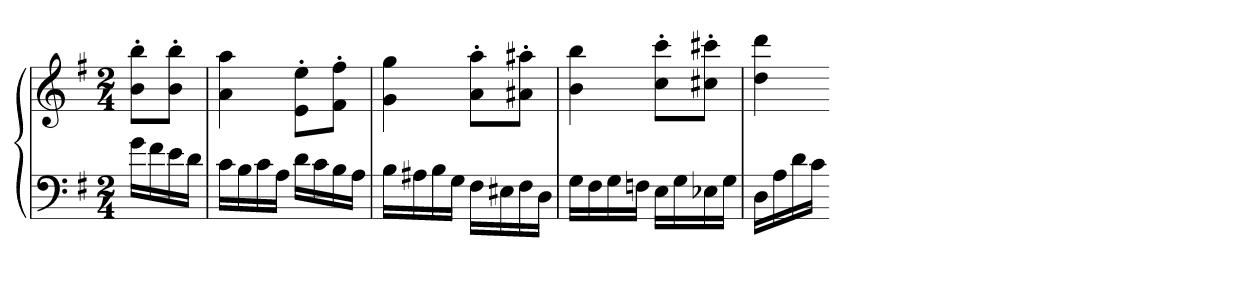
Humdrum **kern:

**kern	**kern
*part1	*part1
*staff2	*staff1
*clefF4	*clefG2
*k[f#]	*k[f#]
*G:	*G:
*M2/4	*M2/4
=	=
16gLL	8b' 8bb'L
16f#	.
16e	8b' 8bb'J
16dJJ	.
=	=
16cLL	4a 4aa
16B	.
16c	.
16AJJ	.
16dLL	8e' 8ee'L
16c	.
16B	8f#' 8ff#'J
16AJJ	.
=	=
16BLL	4g 4gg
16A#X	.
16B	.
16GJJ	.
16F#LL	8a' 8aa'L
16E#X	.
16F#	8a#X' 8aa#X'J
16DJJ	.
=	=
16GLL	4b 4bb
16F#	.
16G	.
16FnJJ	.
16ELL	8cc' 8ccc'L
16G	.
16E-X	8cc#X' 8ccc#X'J
16GJJ	.
=	=
16DLL	4dd 4ddd
16A	.
16d	.
16cJJ	.
=-	=-
*-	*-
